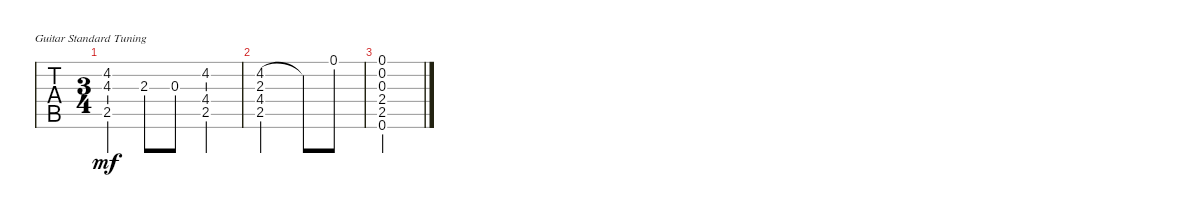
\defaultSystemsLayout 4
\bracketExtendMode groupsimilarinstruments
\singleTrackTrackNamePolicy hidden
\multiTrackTrackNamePolicy hidden
\firstSystemTrackNameOrientation horizontal
\otherSystemsTrackNameOrientation horizontal
\track ("Steel Guitar" "S-Gt") {instrument acousticguitarsteel}
\staff {tabs}
\tuning (E4 B3 G3 D3 A2 E2)
\ts (3 4)
\tempo (120 hide)
\clef g2
\scale
0.955864
\ks g
(4.2 4.3 2.5).4{dy mf} 2.3.8 0.3.8 (4.2 4.4 2.5).4 |
\scale
0.955864 (2.5 4.4 2.3 4.2).2 4.2{t}.8 0.1.8 |
(0.1 0.2 0.3 2.4 2.5 0.6).2
